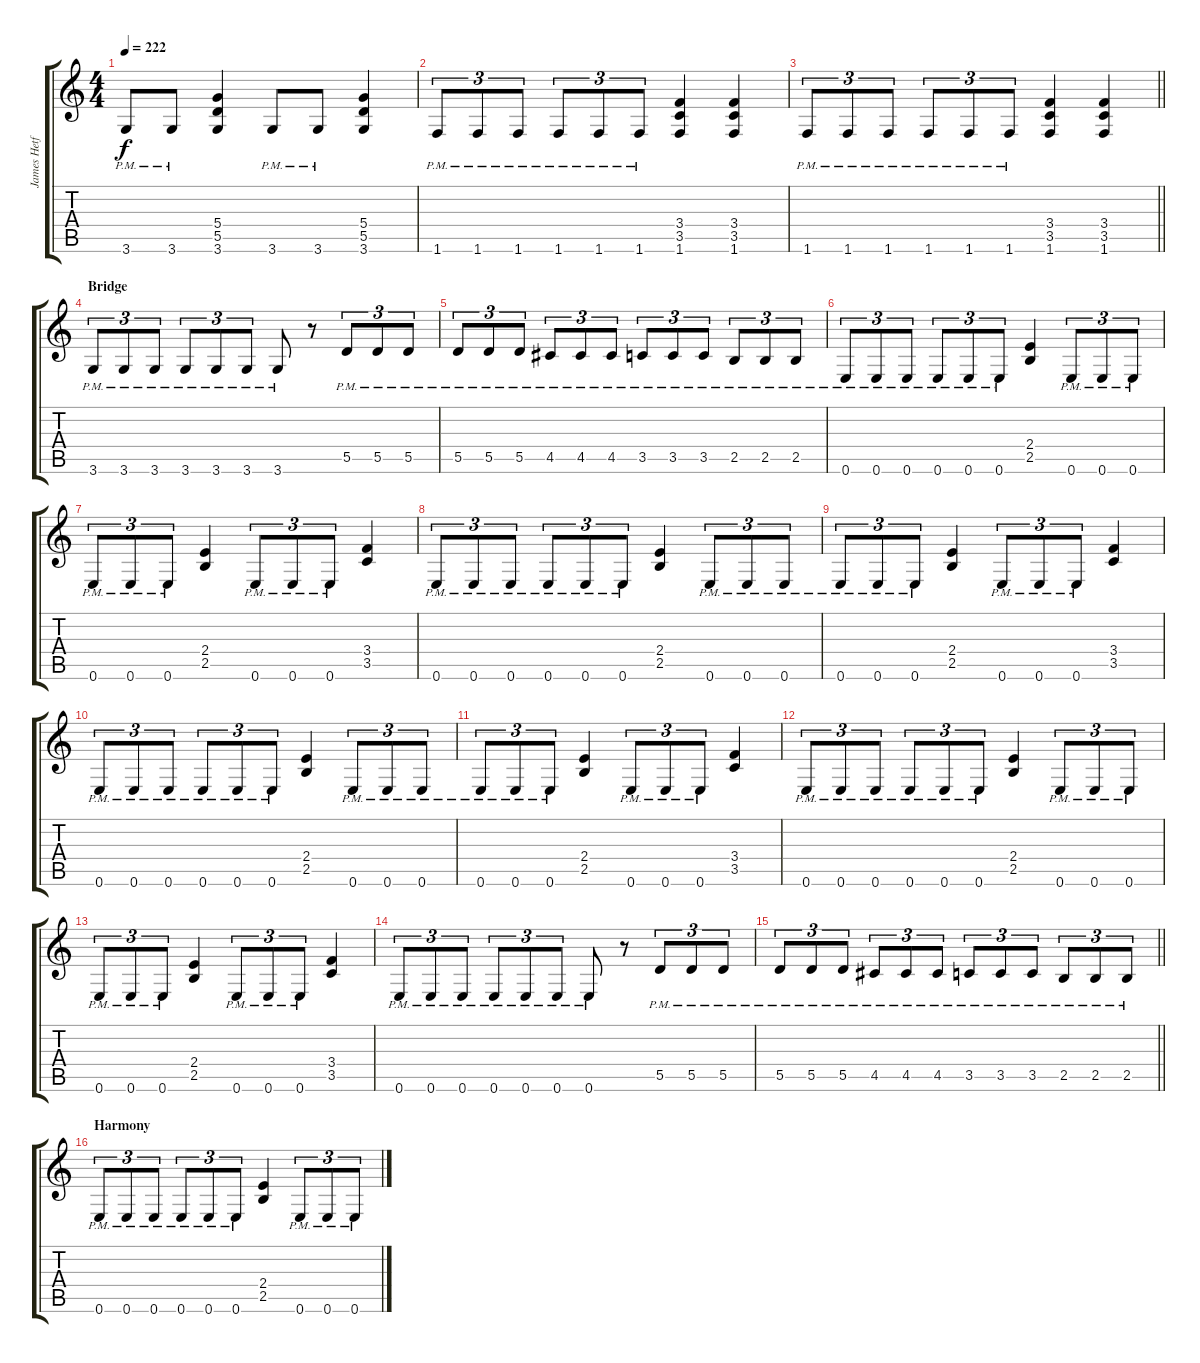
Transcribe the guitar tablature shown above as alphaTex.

\track ("James Hetfield (Rythym)" "James Hetf") {instrument distortionguitar}
\staff {score tabs}
\tuning (E4 B3 G3 D3 A2 E2) {hide}
\ts (4 4)
\tempo 222
\clef g2
\ks c
3.6{pm}.8{dy f} 3.6{pm}.8 (5.4 5.5 3.6).4 3.6{pm}.8 3.6{pm}.8 (5.4 5.5 3.6).4 |
1.6{pm}.8{tu (3 2)} 1.6{pm}.8{tu (3 2)} 1.6{pm}.8{tu (3 2)} 1.6{pm}.8{tu (3 2)} 1.6{pm}.8{tu (3 2)} 1.6{pm}.8{tu (3 2)} (3.4 3.5 1.6).4 (3.4 3.5 1.6).4 |
\barLineRight lightlight
1.6{pm}.8{tu (3 2)} 1.6{pm}.8{tu (3 2)} 1.6{pm}.8{tu (3 2)} 1.6{pm}.8{tu (3 2)} 1.6{pm}.8{tu (3 2)} 1.6{pm}.8{tu (3 2)} (3.4 3.5 1.6).4 (3.4 3.5 1.6).4 |
\section ("" "Bridge")
3.6{pm}.8{tu (3 2) volume 14} 3.6{pm}.8{tu (3 2)} 3.6{pm}.8{tu (3 2)} 3.6{pm}.8{tu (3 2)} 3.6{pm}.8{tu (3 2)} 3.6{pm}.8{tu (3 2)} 3.6{pm}.8 r.8 5.5{pm}.8{tu (3 2)} 5.5{pm}.8{tu (3 2)} 5.5{pm}.8{tu (3 2)} |
5.5{pm}.8{tu (3 2)} 5.5{pm}.8{tu (3 2)} 5.5{pm}.8{tu (3 2)} 4.5{pm}.8{tu (3 2)} 4.5{pm}.8{tu (3 2)} 4.5{pm}.8{tu (3 2)} 3.5{pm}.8{tu (3 2)} 3.5{pm}.8{tu (3 2)} 3.5{pm}.8{tu (3 2)} 2.5{pm}.8{tu (3 2)} 2.5{pm}.8{tu (3 2)} 2.5{pm}.8{tu (3 2)} |
0.6{pm}.8{tu (3 2)} 0.6{pm}.8{tu (3 2)} 0.6{pm}.8{tu (3 2)} 0.6{pm}.8{tu (3 2)} 0.6{pm}.8{tu (3 2)} 0.6{pm}.8{tu (3 2)} (2.4 2.5).4 0.6{pm}.8{tu (3 2)} 0.6{pm}.8{tu (3 2)} 0.6{pm}.8{tu (3 2)} |
0.6{pm}.8{tu (3 2)} 0.6{pm}.8{tu (3 2)} 0.6{pm}.8{tu (3 2)} (2.4 2.5).4 0.6{pm}.8{tu (3 2)} 0.6{pm}.8{tu (3 2)} 0.6{pm}.8{tu (3 2)} (3.4 3.5).4 |
0.6{pm}.8{tu (3 2)} 0.6{pm}.8{tu (3 2)} 0.6{pm}.8{tu (3 2)} 0.6{pm}.8{tu (3 2)} 0.6{pm}.8{tu (3 2)} 0.6{pm}.8{tu (3 2)} (2.4 2.5).4 0.6{pm}.8{tu (3 2)} 0.6{pm}.8{tu (3 2)} 0.6{pm}.8{tu (3 2)} |
0.6{pm}.8{tu (3 2)} 0.6{pm}.8{tu (3 2)} 0.6{pm}.8{tu (3 2)} (2.4 2.5).4 0.6{pm}.8{tu (3 2)} 0.6{pm}.8{tu (3 2)} 0.6{pm}.8{tu (3 2)} (3.4 3.5).4 |
0.6{pm}.8{tu (3 2)} 0.6{pm}.8{tu (3 2)} 0.6{pm}.8{tu (3 2)} 0.6{pm}.8{tu (3 2)} 0.6{pm}.8{tu (3 2)} 0.6{pm}.8{tu (3 2)} (2.4 2.5).4 0.6{pm}.8{tu (3 2)} 0.6{pm}.8{tu (3 2)} 0.6{pm}.8{tu (3 2)} |
0.6{pm}.8{tu (3 2)} 0.6{pm}.8{tu (3 2)} 0.6{pm}.8{tu (3 2)} (2.4 2.5).4 0.6{pm}.8{tu (3 2)} 0.6{pm}.8{tu (3 2)} 0.6{pm}.8{tu (3 2)} (3.4 3.5).4 |
0.6{pm}.8{tu (3 2)} 0.6{pm}.8{tu (3 2)} 0.6{pm}.8{tu (3 2)} 0.6{pm}.8{tu (3 2)} 0.6{pm}.8{tu (3 2)} 0.6{pm}.8{tu (3 2)} (2.4 2.5).4 0.6{pm}.8{tu (3 2)} 0.6{pm}.8{tu (3 2)} 0.6{pm}.8{tu (3 2)} |
0.6{pm}.8{tu (3 2)} 0.6{pm}.8{tu (3 2)} 0.6{pm}.8{tu (3 2)} (2.4 2.5).4 0.6{pm}.8{tu (3 2)} 0.6{pm}.8{tu (3 2)} 0.6{pm}.8{tu (3 2)} (3.4 3.5).4 |
0.6{pm}.8{tu (3 2)} 0.6{pm}.8{tu (3 2)} 0.6{pm}.8{tu (3 2)} 0.6{pm}.8{tu (3 2)} 0.6{pm}.8{tu (3 2)} 0.6{pm}.8{tu (3 2)} 0.6{pm}.8 r.8 5.5{pm}.8{tu (3 2)} 5.5{pm}.8{tu (3 2)} 5.5{pm}.8{tu (3 2)} |
\barLineRight lightlight
5.5{pm}.8{tu (3 2)} 5.5{pm}.8{tu (3 2)} 5.5{pm}.8{tu (3 2)} 4.5{pm}.8{tu (3 2)} 4.5{pm}.8{tu (3 2)} 4.5{pm}.8{tu (3 2)} 3.5{pm}.8{tu (3 2)} 3.5{pm}.8{tu (3 2)} 3.5{pm}.8{tu (3 2)} 2.5{pm}.8{tu (3 2)} 2.5{pm}.8{tu (3 2)} 2.5{pm}.8{tu (3 2)} |
\section ("" "Harmony")
0.6{pm}.8{tu (3 2)} 0.6{pm}.8{tu (3 2)} 0.6{pm}.8{tu (3 2)} 0.6{pm}.8{tu (3 2)} 0.6{pm}.8{tu (3 2)} 0.6{pm}.8{tu (3 2)} (2.4 2.5).4 0.6{pm}.8{tu (3 2)} 0.6{pm}.8{tu (3 2)} 0.6{pm}.8{tu (3 2)}
